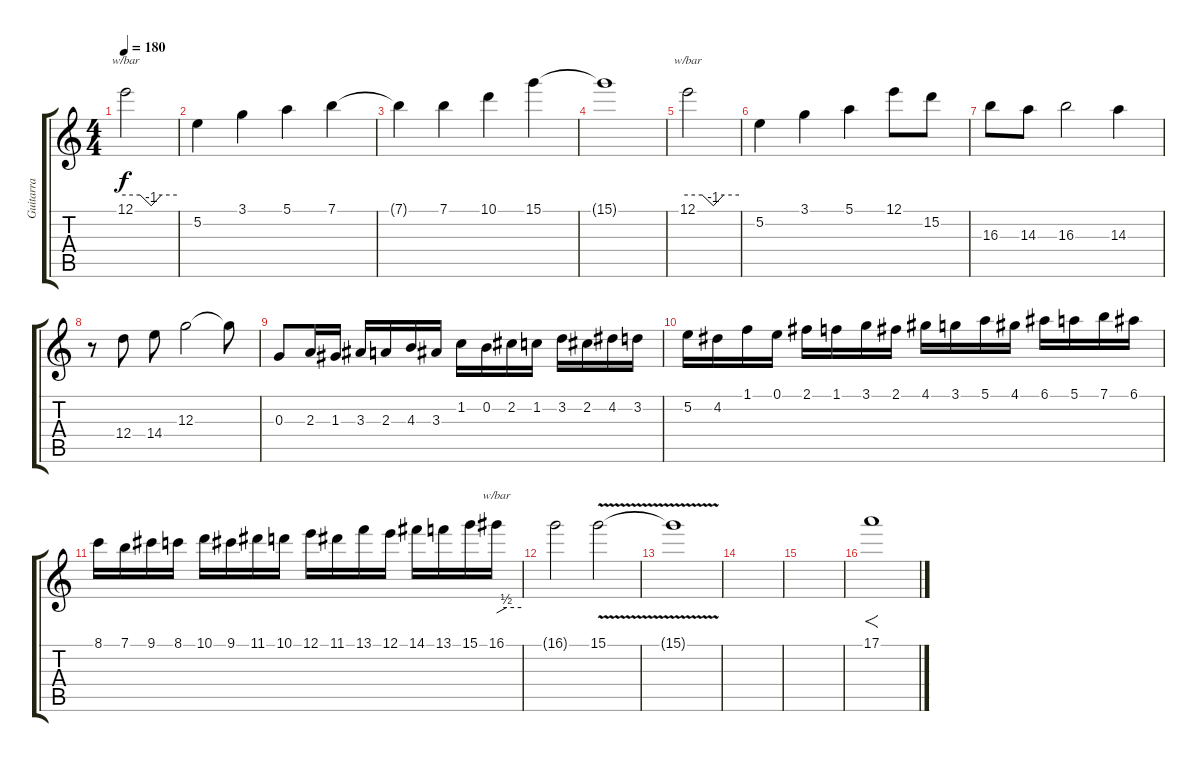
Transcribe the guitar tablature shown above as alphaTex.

\track ("Guitarra" "Guitarra") {instrument overdrivenguitar}
\staff {score tabs}
\tuning (E4 B3 G3 D3 A2 E2) {hide}
\ts (4 4)
\tempo 180
\clef g2
\ks c
12.1.2{tbe (custom default 0 0 17 0 30 -4 42 0 60 0) dy f} |
5.2.4 3.1.4 5.1.4 7.1.4 |
7.1{t}.4 7.1.4 10.1.4 15.1.4 |
15.1{t}.1 |
12.1.2{tbe (custom default 0 0 17 0 30 -4 42 0 60 0)} |
5.2.4 3.1.4 5.1.4 12.1.8 15.2.8 |
16.3.8 14.3.8 16.3.2 14.3.4 |
r.8 12.4.8 14.4.8 12.3.2 12.3{t}.8 |
0.3.8 2.3.16 1.3.16 3.3.16 2.3.16 4.3.16 3.3.16 1.2.16 0.2.16 2.2.16 1.2.16 3.2.16 2.2.16 4.2.16 3.2.16 |
5.2.16 4.2.16 1.1.16 0.1.16 2.1.16 1.1.16 3.1.16 2.1.16 4.1.16 3.1.16 5.1.16 4.1.16 6.1.16 5.1.16 7.1.16 6.1.16 |
8.1.16 7.1.16 9.1.16 8.1.16 10.1.16 9.1.16 11.1.16 10.1.16 12.1.16 11.1.16 13.1.16 12.1.16 14.1.16 13.1.16 15.1.16 16.1.16{tbe (custom default 0 0 24 2 60 2)} |
16.1{t}.2 15.1{v}.2 |
15.1{t}.1 |
|
|
17.1.1{f}
